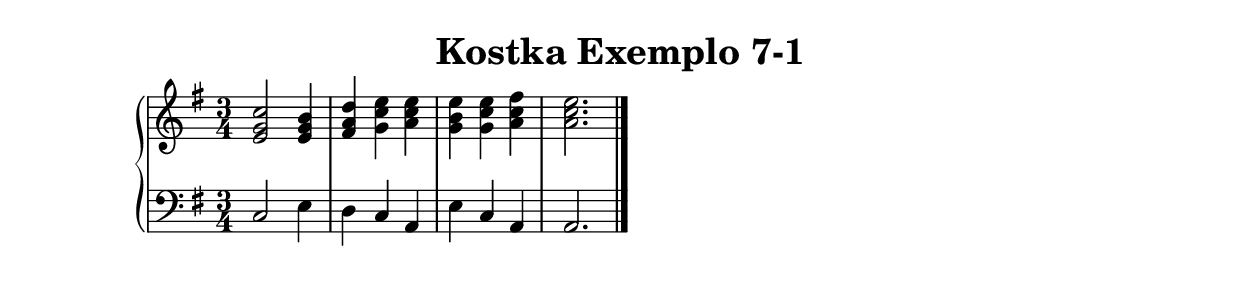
\version "2.12.0"
\header {
  title = "Kostka Exemplo 7-1"
  subtitle = ""
  composer = ""
}
cima = {
  \time 3/4
  \key g \major
  \relative c' {
    <e g c>2
    <e g b>4
    <fis a d>
    <g c e>
    <a c e>
    <g b e>
    <g c e>
    <a c fis>
    <a c e>2.
    \bar "|."
  }
}


baixo = {
  \clef bass
  \key g \major
  \time 3/4
  \relative c {
    c2 e4 d c a e' c a a2.
    \bar "|."
  }
}


\score {
  \context PianoStaff = "piano" <<
    \new Staff = "cima" { \cima }
    \new Staff = "baixo" { \baixo }
  >>
  \midi {
    \context {
      \Score tempoWholesPerMinute = #(ly:make-moment 60 4)
    }
  }
  \layout {
                                %		ragged-right = ##t 
    \context {
      \Staff
      \consists Horizontal_bracket_engraver
    }
  }
}

